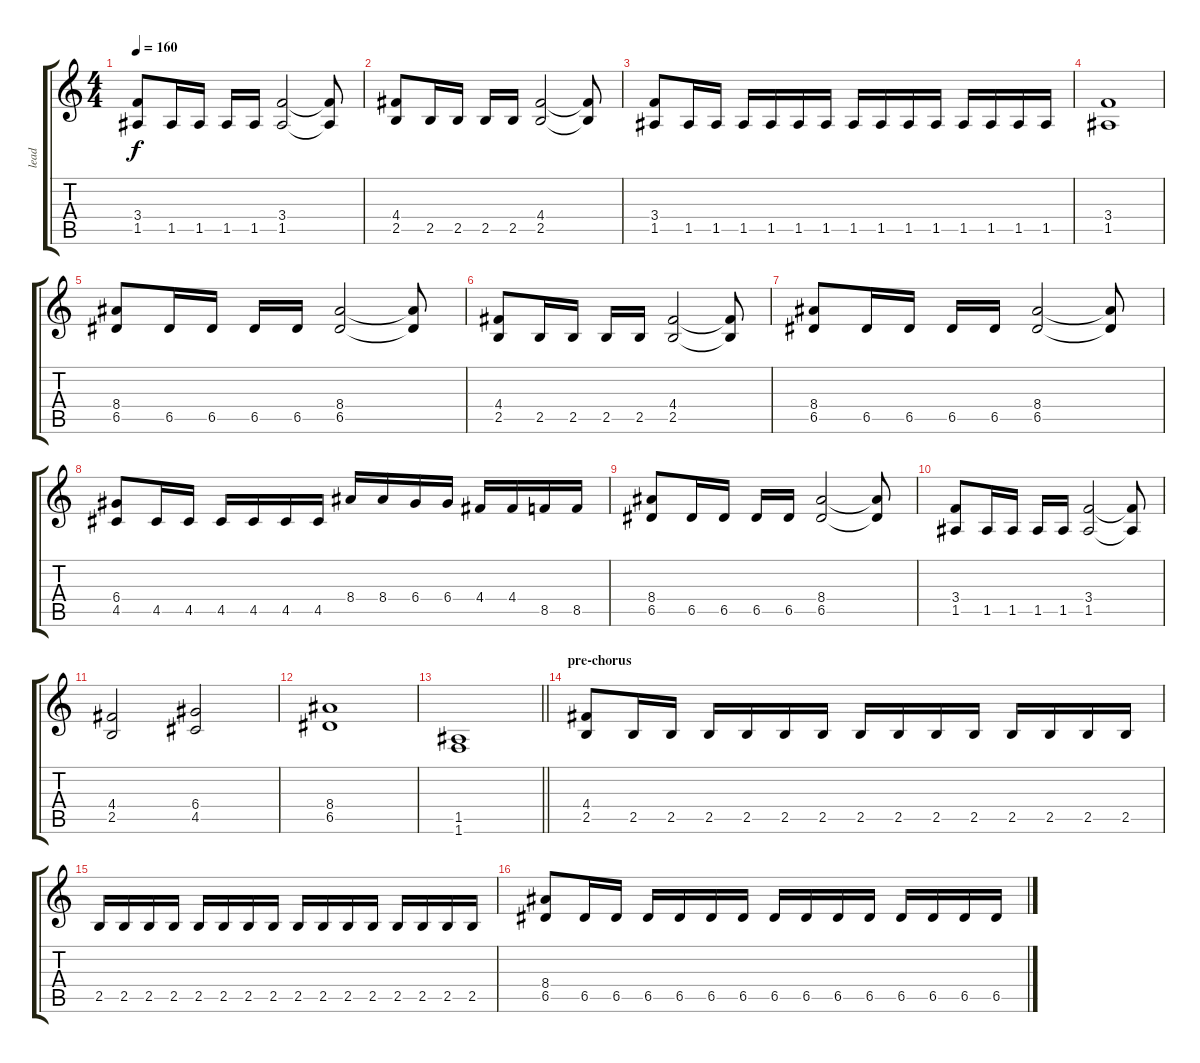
\track ("lead" "lead") {instrument distortionguitar}
\staff {score tabs}
\tuning (E4 B3 G3 D3 A2 E2) {hide}
\ts (4 4)
\tempo 160
\clef g2
\ks c
(3.4 1.5).8{dy f} 1.5.16 1.5.16 1.5.16 1.5.16 (3.4 1.5).2 (3.4{t} 1.5{t}).8 |
(4.4 2.5).8 2.5.16 2.5.16 2.5.16 2.5.16 (4.4 2.5).2 (4.4{t} 2.5{t}).8 |
(3.4 1.5).8 1.5.16 1.5.16 1.5.16 1.5.16 1.5.16 1.5.16 1.5.16 1.5.16 1.5.16 1.5.16 1.5.16 1.5.16 1.5.16 1.5.16 |
(3.4 1.5).1 |
(8.4 6.5).8 6.5.16 6.5.16 6.5.16 6.5.16 (8.4 6.5).2 (8.4{t} 6.5{t}).8 |
(4.4 2.5).8 2.5.16 2.5.16 2.5.16 2.5.16 (4.4 2.5).2 (4.4{t} 2.5{t}).8 |
(8.4 6.5).8 6.5.16 6.5.16 6.5.16 6.5.16 (8.4 6.5).2 (8.4{t} 6.5{t}).8 |
(6.4 4.5).8 4.5.16 4.5.16 4.5.16 4.5.16 4.5.16 4.5.16 8.4.16 8.4.16 6.4.16 6.4.16 4.4.16 4.4.16 8.5.16 8.5.16 |
(8.4 6.5).8 6.5.16 6.5.16 6.5.16 6.5.16 (8.4 6.5).2 (8.4{t} 6.5{t}).8 |
(3.4 1.5).8 1.5.16 1.5.16 1.5.16 1.5.16 (3.4 1.5).2 (3.4{t} 1.5{t}).8 |
(4.4 2.5).2 (6.4 4.5).2 |
(8.4 6.5).1 |
\barLineRight lightlight
(1.5 1.6).1 |
\section ("" "pre-chorus")
(4.4 2.5).8 2.5.16 2.5.16 2.5.16 2.5.16 2.5.16 2.5.16 2.5.16 2.5.16 2.5.16 2.5.16 2.5.16 2.5.16 2.5.16 2.5.16 |
2.5.16 2.5.16 2.5.16 2.5.16 2.5.16 2.5.16 2.5.16 2.5.16 2.5.16 2.5.16 2.5.16 2.5.16 2.5.16 2.5.16 2.5.16 2.5.16 |
(8.4 6.5).8 6.5.16 6.5.16 6.5.16 6.5.16 6.5.16 6.5.16 6.5.16 6.5.16 6.5.16 6.5.16 6.5.16 6.5.16 6.5.16 6.5.16
